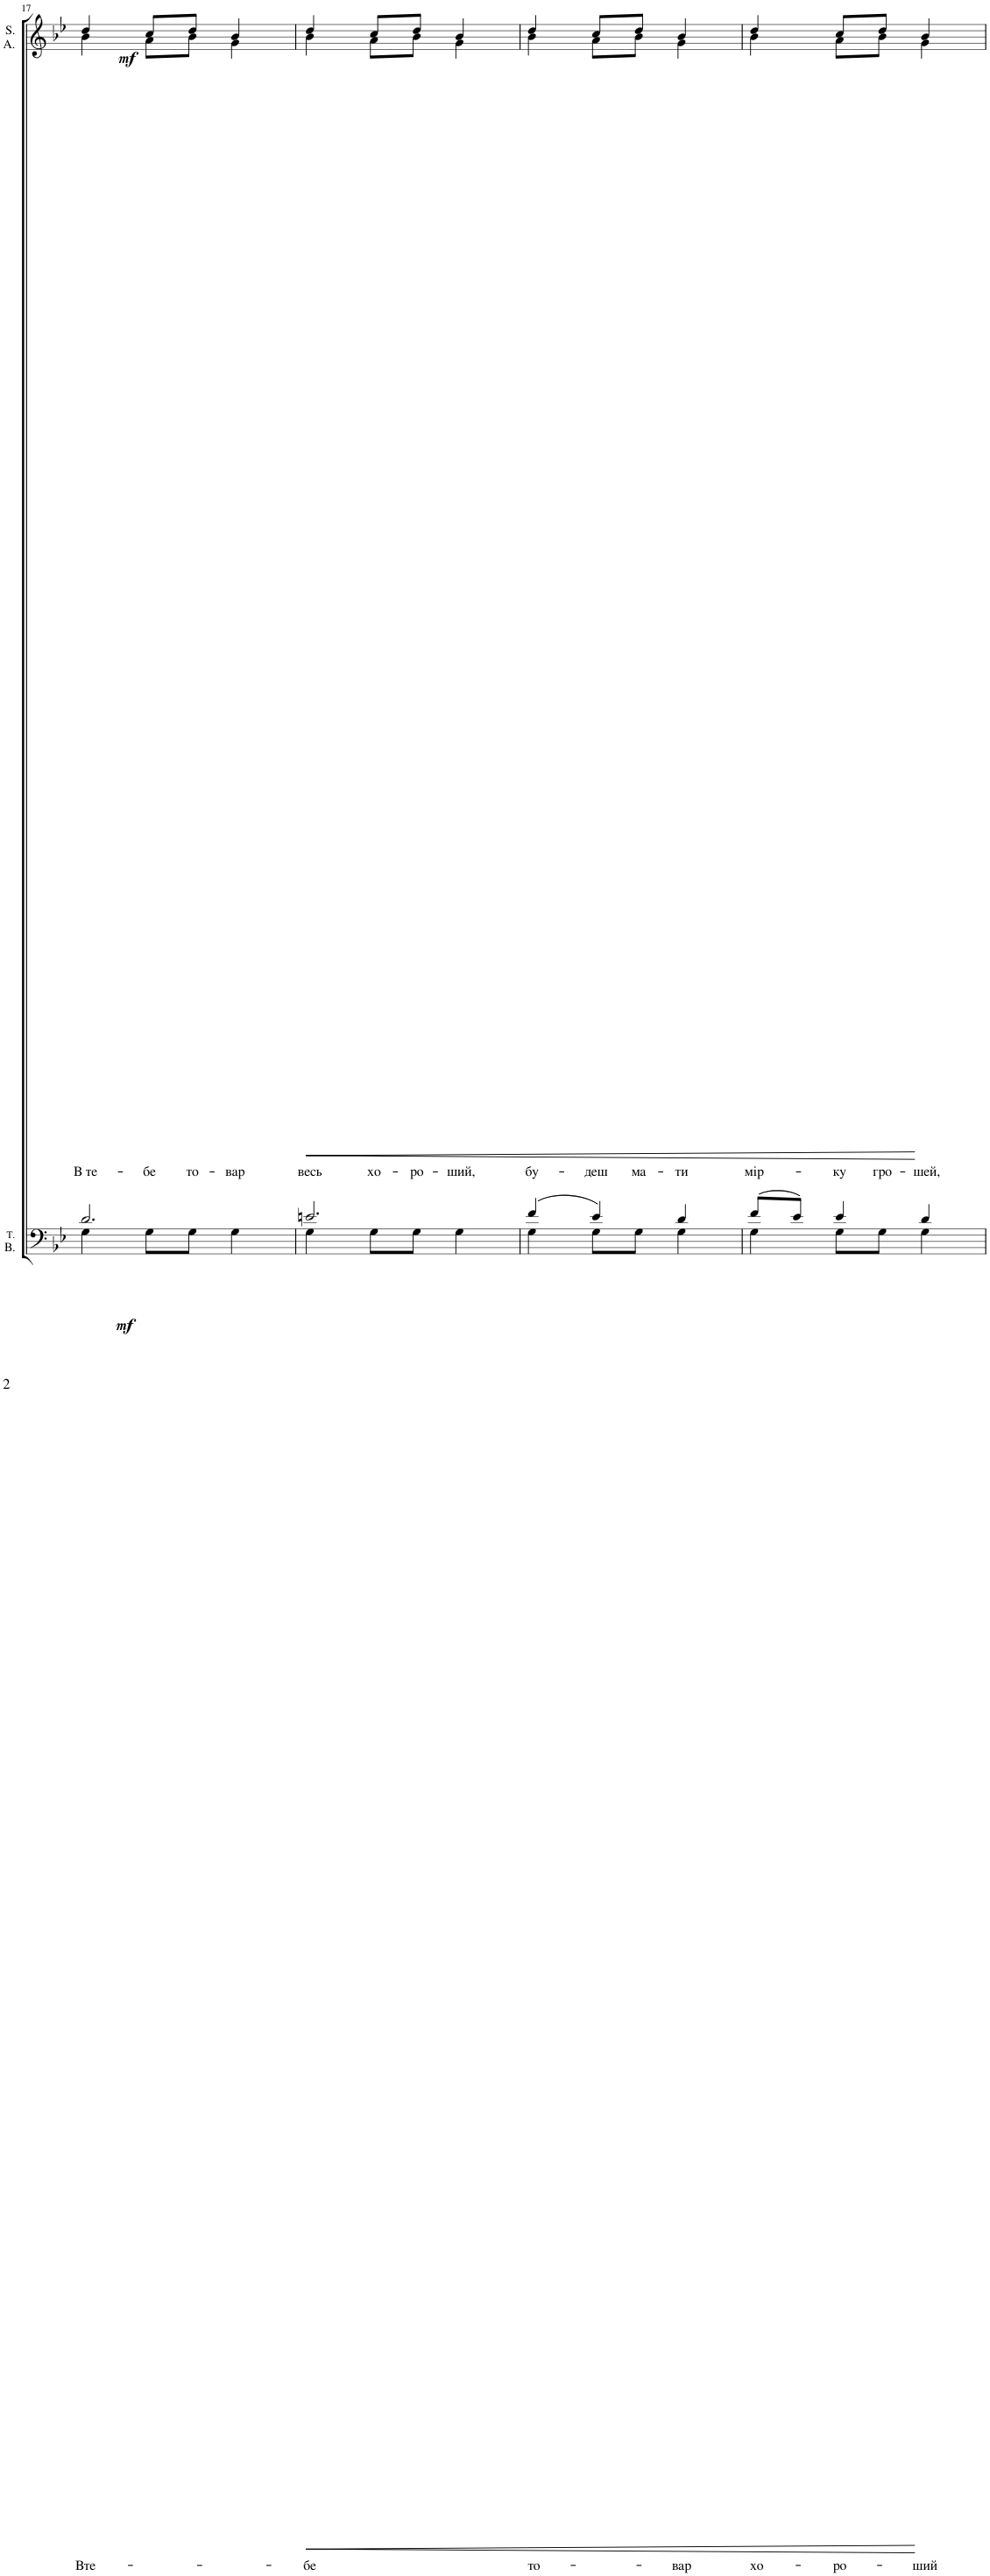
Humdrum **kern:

**kern	**text	**dynam	**kern	**text	**dynam
*part2	*part2	*part2	*part1	*part1	*part1
*staff2	*staff2	*staff2	*staff1	*staff1	*staff1
*I"Tenor Bass	*	*	*I"Soprano Alto	*	*
*I'T. B.	*	*	*I'S. A.	*	*
!!LO:PB:g=z
*clefF4	*	*	*clefG2	*	*
*k[b-e-]	*	*	*k[b-e-]	*	*
*M3/4	*	*	*M3/4	*	*
=17	=17	=17	=17	=17	=17
!	!LO:LY:b	!LO:DY:b	!	!LO:LY:b	!LO:DY:b
*^	*	*	*^	*	*
2.d/	4G\	Вте-	mf	4dd/	4b-\	В те-	mf
!	!	!	!	!	!	!LO:LY:b	!
.	8G\L	.	.	8cc/L	8a\L	-бе	.
!	!	!	!	!	!	!LO:LY:b	!
.	8G\J	.	.	8dd/J	8b-\J	то-	.
!	!	!	!	!	!	!LO:LY:b	!
.	4G\	.	.	4b-/	4g\	-вар	.
=18	=18	=18	=18	=18	=18	=18	=18
!	!	!LO:LY:b	!LO:HP:b	!	!	!LO:LY:b	!LO:HP:b
2.en/	4G\	-бе	<	4dd/	4b-\	весь	<
!	!	!	!	!	!	!LO:LY:b	!
.	8G\L	.	.	8cc/L	8a\L	хо-	.
!	!	!	!	!	!	!LO:LY:b	!
.	8G\J	.	.	8dd/J	8b-\J	-ро-	.
!	!	!	!	!	!	!LO:LY:b	!
.	4G\	.	.	4b-/	4g\	-ший,	.
=19	=19	=19	=19	=19	=19	=19	=19
!	!	!LO:LY:b	!	!	!	!LO:LY:b	!
(4f/	4G\	то-	.	4dd/	4b-\	бу-	.
!	!	!	!	!	!	!LO:LY:b	!
4e-/)	8G\L	.	.	8cc/L	8a\L	-деш	.
!	!	!	!	!	!	!LO:LY:b	!
.	8G\J	.	.	8dd/J	8b-\J	ма-	.
!	!	!LO:LY:b	!	!	!	!LO:LY:b	!
4d/	4G\	-вар	.	4b-/	4g\	-ти	.
=20	=20	=20	=20	=20	=20	=20	=20
!	!	!LO:LY:b	!	!	!	!LO:LY:b	!
(8f/L	4G\	хо-	.	4dd/	4b-\	мір-	.
8e-/J)	.	.	.	.	.	.	.
!	!	!LO:LY:b	!	!	!	!LO:LY:b	!
4e-/	8G\L	-ро-	.	8cc/L	8a\L	-ку	.
!	!	!	!	!	!	!LO:LY:b	!
.	8G\J	.	.	8dd/J	8b-\J	гро-	.
!	!	!LO:LY:b	!	!	!	!LO:LY:b	!
4d/	4G\	-ший	[	4b-/	4g\	-шей,	[
*v	*v	*	*	*	*	*	*
*	*	*	*v	*v	*	*
=	=	=	=	=	=
*-	*-	*-	*-	*-	*-
